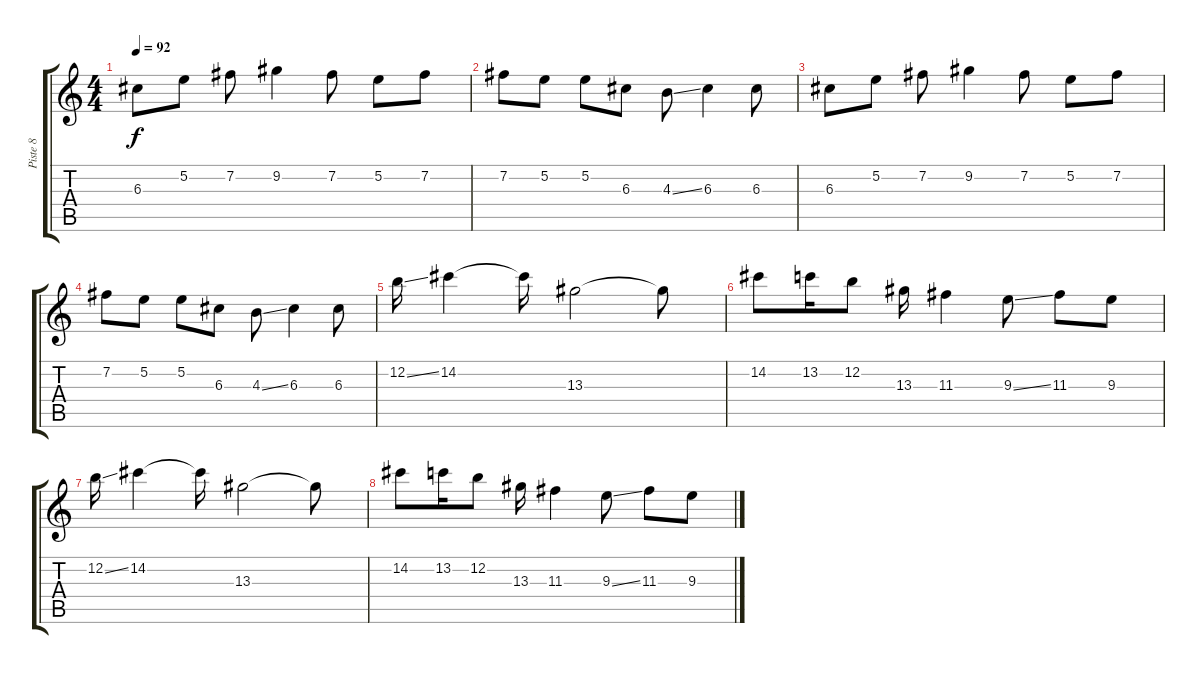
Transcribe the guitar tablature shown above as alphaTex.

\track ("Piste 8" "Piste 8") {instrument overdrivenguitar}
\staff {score tabs}
\tuning (E4 B3 G3 D3 A2 E2) {hide}
\ts (4 4)
\tempo 92
\clef g2
\ks c
6.3.8{dy f} 5.2.8 7.2.8 9.2.4 7.2.8 5.2.8 7.2.8 |
7.2.8 5.2.8 5.2.8 6.3.8 4.3{ss}.8 6.3.4 6.3.8 |
6.3.8 5.2.8 7.2.8 9.2.4 7.2.8 5.2.8 7.2.8 |
7.2.8 5.2.8 5.2.8 6.3.8 4.3{ss}.8 6.3.4 6.3.8 |
12.2{ss}.16 14.2.4 14.2{t}.16 13.3.2 13.3{t}.8 |
14.2.8 13.2.16 12.2.8 13.3.16 11.3.4 9.3{ss}.8 11.3.8 9.3.8 |
12.2{ss}.16 14.2.4 14.2{t}.16 13.3.2 13.3{t}.8 |
14.2.8 13.2.16 12.2.8 13.3.16 11.3.4 9.3{ss}.8 11.3.8 9.3.8
